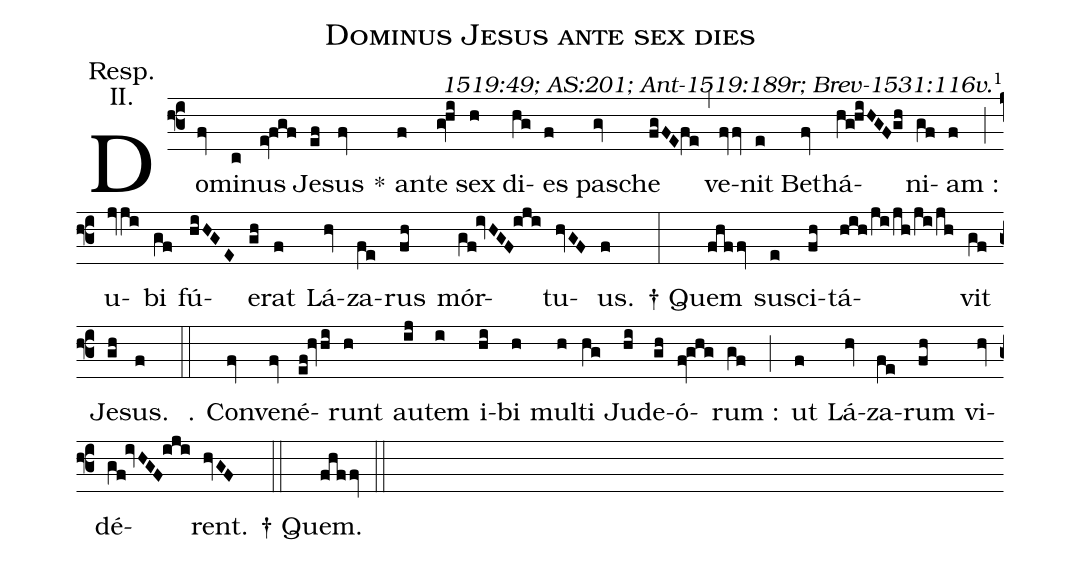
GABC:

name: Dominus Jesus ante sex dies;
commentary: 1519:49; AS:201; Ant-1519:189r; Brev-1531:116v.\footnote{In GS:83: `Pasche' is set E.DEDC. `Lázarus fúerat', \emph{Vulgate.}};
annotation: Resp.;
annotation: II.;
%%
(f3) Do(fv)mi(c)nus(ev!fgf) Je(ef)sus(fv) *() an(f)te(gv!hi) sex(h) di(hg)es(f) pas(gv)che(fgFE/0fe) (,)
ve(fvfv)nit(e) Be(fv)thá(hg!hiHGF/0gh)ni(gf)am :(f) (;)
u(jvji)bi(gf) fú(hiHGE)e(gh)rat(f) Lá(hv)za(fe)rus(fh) mór(gf!ivHGF!iji)tu(hvGF)us.(f) (:)

<sp>†</sp> Quem(fhffv) sus(e)ci(fh)tá(hih/ji/jh/ji/jh)vit(gf) Je(gh)sus.(f) (::)

<sp>℣.</sp> Con(fv)ve(fv)né(ef!hvhi)runt(h) au(ij)tem(i) i(hi)bi(h) mul(h)ti(hg) Ju(hi)de(gh)ó(fv!ghg)rum :(gf) (;)
ut(f) Lá(hv)za(fe)rum(fh) vi(hv)dé(gf!ivHGF!iji)rent.(hvGF) (::)

<sp>†</sp> Quem.(fhffv) (::)
